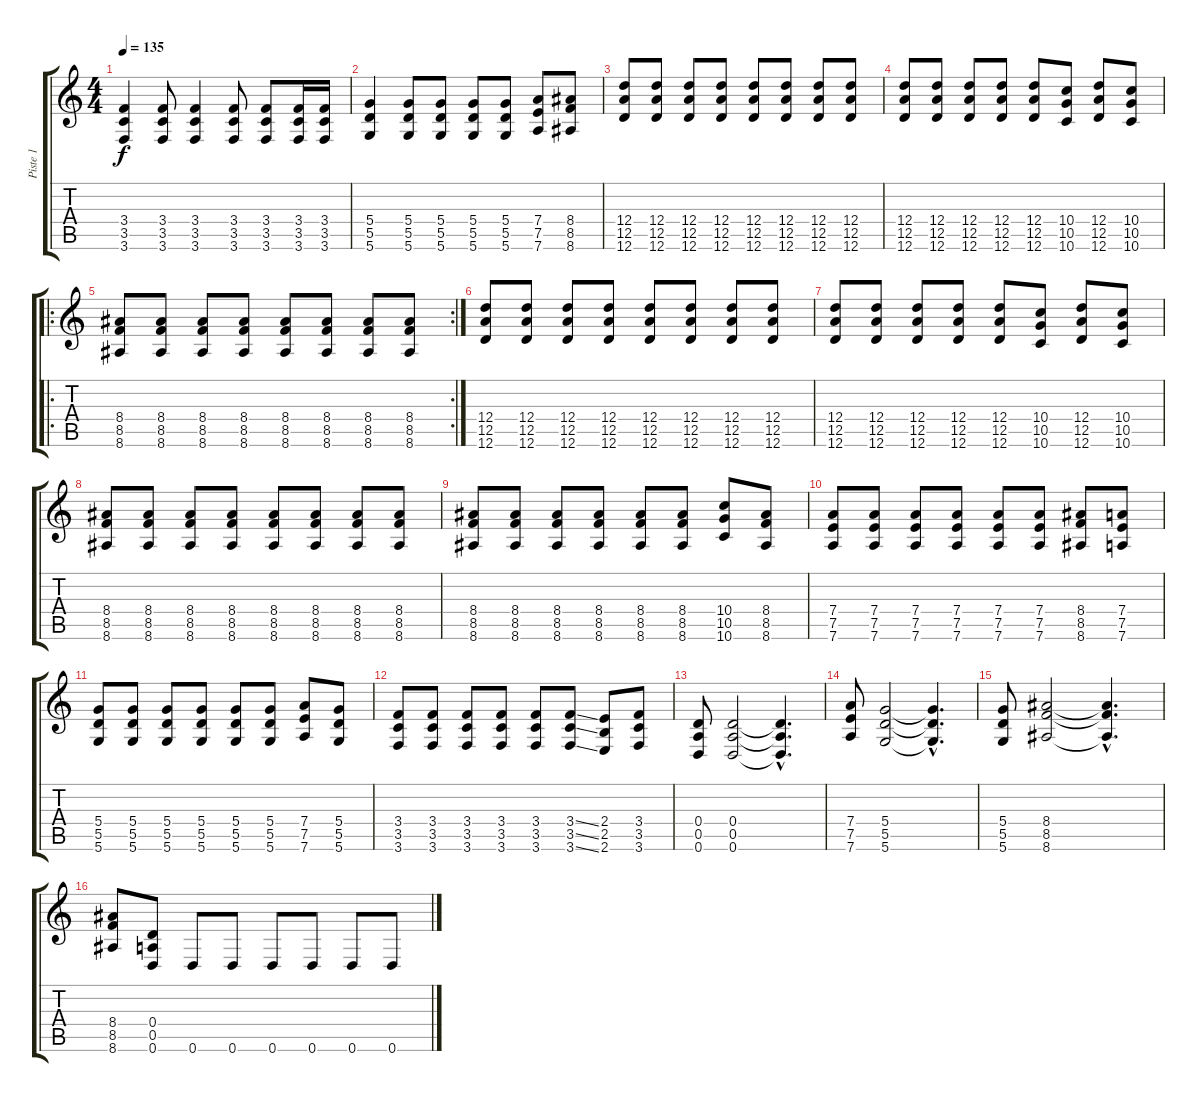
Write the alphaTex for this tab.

\track ("Piste 1" "Piste 1") {instrument distortionguitar}
\staff {score tabs}
\tuning (E4 B3 G3 D3 A2 D2) {hide}
\ts (4 4)
\tempo 135
\clef g2
\ks c
(3.4 3.5 3.6).4{dy f} (3.4 3.5 3.6).8 (3.4 3.5 3.6).4 (3.4 3.5 3.6).8 (3.4 3.5 3.6).8 (3.4 3.5 3.6).16 (3.4 3.5 3.6).16 |
(5.4 5.5 5.6).4 (5.4 5.5 5.6).8 (5.4 5.5 5.6).8 (5.4 5.5 5.6).8 (5.4 5.5 5.6).8 (7.4 7.5 7.6).8 (8.4 8.5 8.6).8 |
(12.4 12.5 12.6).8 (12.4 12.5 12.6).8 (12.4 12.5 12.6).8 (12.4 12.5 12.6).8 (12.4 12.5 12.6).8 (12.4 12.5 12.6).8 (12.4 12.5 12.6).8 (12.4 12.5 12.6).8 |
(12.4 12.5 12.6).8 (12.4 12.5 12.6).8 (12.4 12.5 12.6).8 (12.4 12.5 12.6).8 (12.4 12.5 12.6).8 (10.4 10.5 10.6).8 (12.4 12.5 12.6).8 (10.4 10.5 10.6).8 |
\ro
\rc 2
(8.4 8.5 8.6).8 (8.4 8.5 8.6).8 (8.4 8.5 8.6).8 (8.4 8.5 8.6).8 (8.4 8.5 8.6).8 (8.4 8.5 8.6).8 (8.4 8.5 8.6).8 (8.4 8.5 8.6).8 |
(12.4 12.5 12.6).8 (12.4 12.5 12.6).8 (12.4 12.5 12.6).8 (12.4 12.5 12.6).8 (12.4 12.5 12.6).8 (12.4 12.5 12.6).8 (12.4 12.5 12.6).8 (12.4 12.5 12.6).8 |
(12.4 12.5 12.6).8 (12.4 12.5 12.6).8 (12.4 12.5 12.6).8 (12.4 12.5 12.6).8 (12.4 12.5 12.6).8 (10.4 10.5 10.6).8 (12.4 12.5 12.6).8 (10.4 10.5 10.6).8 |
(8.4 8.5 8.6).8 (8.4 8.5 8.6).8 (8.4 8.5 8.6).8 (8.4 8.5 8.6).8 (8.4 8.5 8.6).8 (8.4 8.5 8.6).8 (8.4 8.5 8.6).8 (8.4 8.5 8.6).8 |
(8.4 8.5 8.6).8 (8.4 8.5 8.6).8 (8.4 8.5 8.6).8 (8.4 8.5 8.6).8 (8.4 8.5 8.6).8 (8.4 8.5 8.6).8 (10.4 10.5 10.6).8 (8.4 8.5 8.6).8 |
(7.4 7.5 7.6).8 (7.4 7.5 7.6).8 (7.4 7.5 7.6).8 (7.4 7.5 7.6).8 (7.4 7.5 7.6).8 (7.4 7.5 7.6).8 (8.4 8.5 8.6).8 (7.4 7.5 7.6).8 |
(5.4 5.5 5.6).8 (5.4 5.5 5.6).8 (5.4 5.5 5.6).8 (5.4 5.5 5.6).8 (5.4 5.5 5.6).8 (5.4 5.5 5.6).8 (7.4 7.5 7.6).8 (5.4 5.5 5.6).8 |
(3.4 3.5 3.6).8 (3.4 3.5 3.6).8 (3.4 3.5 3.6).8 (3.4 3.5 3.6).8 (3.4 3.5 3.6).8 (3.4{ss} 3.5{ss} 3.6{ss}).8 (2.4 2.5 2.6).8 (3.4 3.5 3.6).8 |
(0.4 0.5 0.6).8 (0.4 0.5 0.6).2 (0.4{hac t} 0.5{hac t} 0.6{hac t}).4{d} |
(7.4 7.5 7.6).8 (5.4 5.5 5.6).2 (5.4{hac t} 5.5{hac t} 5.6{hac t}).4{d} |
(5.4 5.5 5.6).8 (8.4 8.5 8.6).2 (8.4{hac t} 8.5{hac t} 8.6{hac t}).4{d} |
(8.4 8.5 8.6).8 (0.4 0.5 0.6).8 0.6.8 0.6.8 0.6.8 0.6.8 0.6.8 0.6.8
